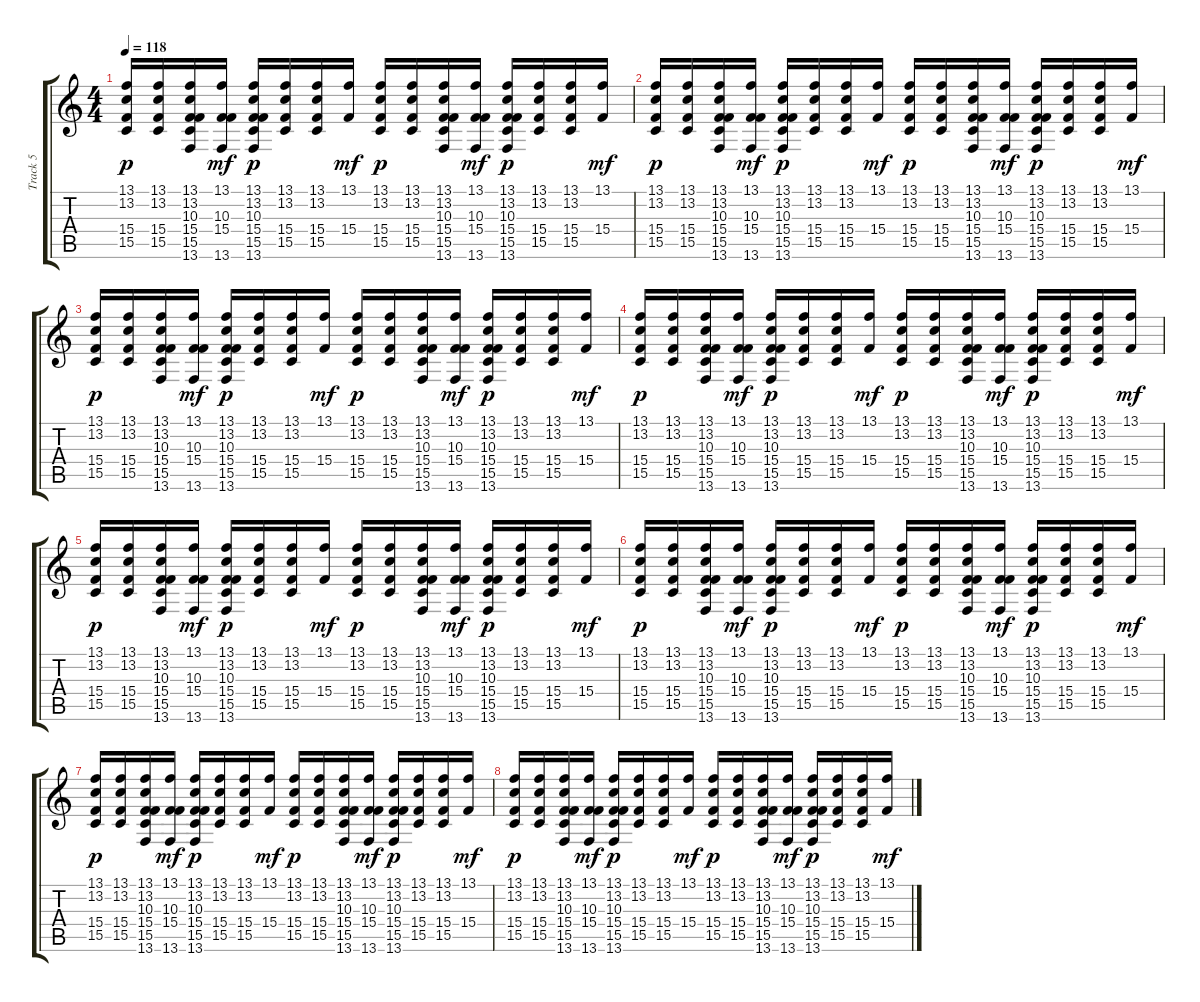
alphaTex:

\track ("Track 5" "Track 5") {instrument accordion}
\staff {score tabs}
\tuning (E4 B3 G3 D3 A2 E2) {hide}
\ts (4 4)
\tempo 118
\clef g2
\ks c
(13.1 13.2 15.4 15.5).16{dy p} (13.1 13.2 15.4 15.5).16 (13.1 13.2 10.3 15.4 15.5 13.6).16 (13.1 10.3 15.4 13.6).16{dy mf} (13.1 13.2 10.3 15.4 15.5 13.6).16{dy p} (13.1 13.2 15.4 15.5).16 (13.1 13.2 15.4 15.5).16 (13.1 15.4).16{dy mf} (13.1 13.2 15.4 15.5).16{dy p} (13.1 13.2 15.4 15.5).16 (13.1 13.2 10.3 15.4 15.5 13.6).16 (13.1 10.3 15.4 13.6).16{dy mf} (13.1 13.2 10.3 15.4 15.5 13.6).16{dy p} (13.1 13.2 15.4 15.5).16 (13.1 13.2 15.4 15.5).16 (13.1 15.4).16{dy mf} |
(13.1 13.2 15.4 15.5).16{dy p} (13.1 13.2 15.4 15.5).16 (13.1 13.2 10.3 15.4 15.5 13.6).16 (13.1 10.3 15.4 13.6).16{dy mf} (13.1 13.2 10.3 15.4 15.5 13.6).16{dy p} (13.1 13.2 15.4 15.5).16 (13.1 13.2 15.4 15.5).16 (13.1 15.4).16{dy mf} (13.1 13.2 15.4 15.5).16{dy p} (13.1 13.2 15.4 15.5).16 (13.1 13.2 10.3 15.4 15.5 13.6).16 (13.1 10.3 15.4 13.6).16{dy mf} (13.1 13.2 10.3 15.4 15.5 13.6).16{dy p} (13.1 13.2 15.4 15.5).16 (13.1 13.2 15.4 15.5).16 (13.1 15.4).16{dy mf} |
(13.1 13.2 15.4 15.5).16{dy p} (13.1 13.2 15.4 15.5).16 (13.1 13.2 10.3 15.4 15.5 13.6).16 (13.1 10.3 15.4 13.6).16{dy mf} (13.1 13.2 10.3 15.4 15.5 13.6).16{dy p} (13.1 13.2 15.4 15.5).16 (13.1 13.2 15.4 15.5).16 (13.1 15.4).16{dy mf} (13.1 13.2 15.4 15.5).16{dy p} (13.1 13.2 15.4 15.5).16 (13.1 13.2 10.3 15.4 15.5 13.6).16 (13.1 10.3 15.4 13.6).16{dy mf} (13.1 13.2 10.3 15.4 15.5 13.6).16{dy p} (13.1 13.2 15.4 15.5).16 (13.1 13.2 15.4 15.5).16 (13.1 15.4).16{dy mf} |
(13.1 13.2 15.4 15.5).16{dy p} (13.1 13.2 15.4 15.5).16 (13.1 13.2 10.3 15.4 15.5 13.6).16 (13.1 10.3 15.4 13.6).16{dy mf} (13.1 13.2 10.3 15.4 15.5 13.6).16{dy p} (13.1 13.2 15.4 15.5).16 (13.1 13.2 15.4 15.5).16 (13.1 15.4).16{dy mf} (13.1 13.2 15.4 15.5).16{dy p} (13.1 13.2 15.4 15.5).16 (13.1 13.2 10.3 15.4 15.5 13.6).16 (13.1 10.3 15.4 13.6).16{dy mf} (13.1 13.2 10.3 15.4 15.5 13.6).16{dy p} (13.1 13.2 15.4 15.5).16 (13.1 13.2 15.4 15.5).16 (13.1 15.4).16{dy mf} |
(13.1 13.2 15.4 15.5).16{dy p} (13.1 13.2 15.4 15.5).16 (13.1 13.2 10.3 15.4 15.5 13.6).16 (13.1 10.3 15.4 13.6).16{dy mf} (13.1 13.2 10.3 15.4 15.5 13.6).16{dy p} (13.1 13.2 15.4 15.5).16 (13.1 13.2 15.4 15.5).16 (13.1 15.4).16{dy mf} (13.1 13.2 15.4 15.5).16{dy p} (13.1 13.2 15.4 15.5).16 (13.1 13.2 10.3 15.4 15.5 13.6).16 (13.1 10.3 15.4 13.6).16{dy mf} (13.1 13.2 10.3 15.4 15.5 13.6).16{dy p} (13.1 13.2 15.4 15.5).16 (13.1 13.2 15.4 15.5).16 (13.1 15.4).16{dy mf} |
(13.1 13.2 15.4 15.5).16{dy p} (13.1 13.2 15.4 15.5).16 (13.1 13.2 10.3 15.4 15.5 13.6).16 (13.1 10.3 15.4 13.6).16{dy mf} (13.1 13.2 10.3 15.4 15.5 13.6).16{dy p} (13.1 13.2 15.4 15.5).16 (13.1 13.2 15.4 15.5).16 (13.1 15.4).16{dy mf} (13.1 13.2 15.4 15.5).16{dy p} (13.1 13.2 15.4 15.5).16 (13.1 13.2 10.3 15.4 15.5 13.6).16 (13.1 10.3 15.4 13.6).16{dy mf} (13.1 13.2 10.3 15.4 15.5 13.6).16{dy p} (13.1 13.2 15.4 15.5).16 (13.1 13.2 15.4 15.5).16 (13.1 15.4).16{dy mf} |
(13.1 13.2 15.4 15.5).16{dy p} (13.1 13.2 15.4 15.5).16 (13.1 13.2 10.3 15.4 15.5 13.6).16 (13.1 10.3 15.4 13.6).16{dy mf} (13.1 13.2 10.3 15.4 15.5 13.6).16{dy p} (13.1 13.2 15.4 15.5).16 (13.1 13.2 15.4 15.5).16 (13.1 15.4).16{dy mf} (13.1 13.2 15.4 15.5).16{dy p} (13.1 13.2 15.4 15.5).16 (13.1 13.2 10.3 15.4 15.5 13.6).16 (13.1 10.3 15.4 13.6).16{dy mf} (13.1 13.2 10.3 15.4 15.5 13.6).16{dy p} (13.1 13.2 15.4 15.5).16 (13.1 13.2 15.4 15.5).16 (13.1 15.4).16{dy mf} |
(13.1 13.2 15.4 15.5).16{dy p} (13.1 13.2 15.4 15.5).16 (13.1 13.2 10.3 15.4 15.5 13.6).16 (13.1 10.3 15.4 13.6).16{dy mf} (13.1 13.2 10.3 15.4 15.5 13.6).16{dy p} (13.1 13.2 15.4 15.5).16 (13.1 13.2 15.4 15.5).16 (13.1 15.4).16{dy mf} (13.1 13.2 15.4 15.5).16{dy p} (13.1 13.2 15.4 15.5).16 (13.1 13.2 10.3 15.4 15.5 13.6).16 (13.1 10.3 15.4 13.6).16{dy mf} (13.1 13.2 10.3 15.4 15.5 13.6).16{dy p} (13.1 13.2 15.4 15.5).16 (13.1 13.2 15.4 15.5).16 (13.1 15.4).16{dy mf}
